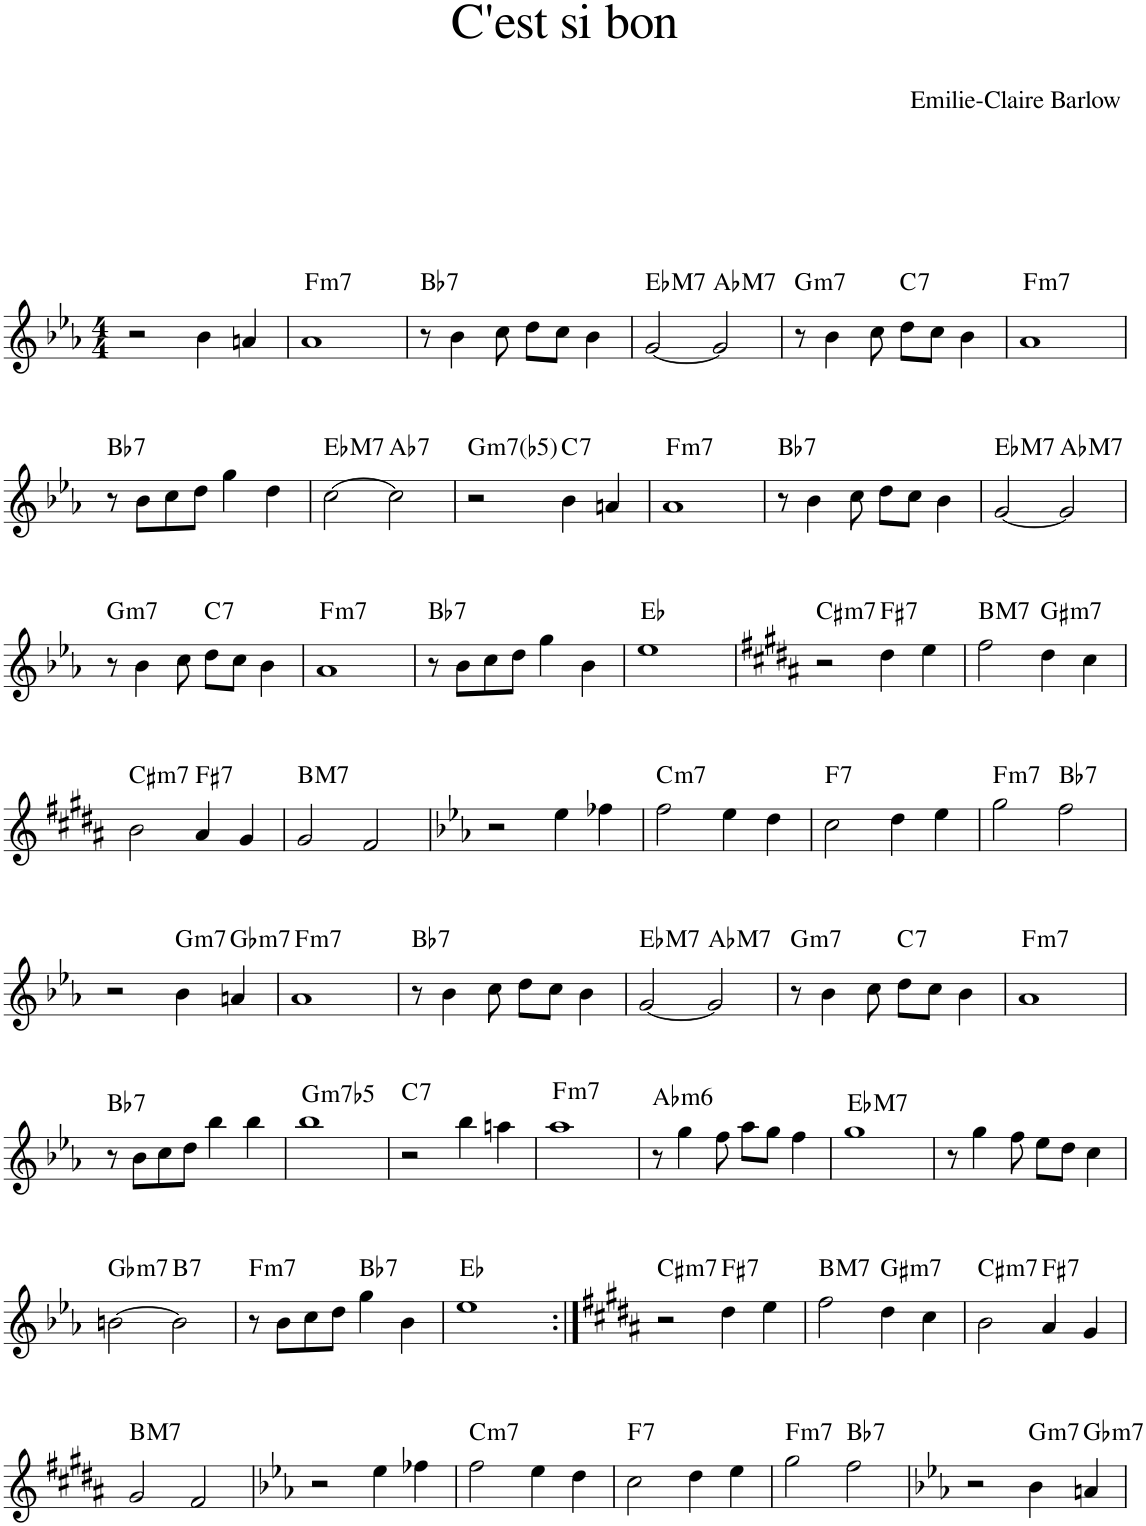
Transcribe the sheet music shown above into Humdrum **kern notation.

**kern	**harte
*part1	*part1
*staff1	*
*I"Piano	*
*I'Pno.	*
*clefG2	*
*k[b-e-a-]	*
*M4/4	*
=1	=1
2r	.
4b-\	.
4an/	.
=2	=2
!	!LO:H:kt=m7
1a-	F:min7
=3	=3
!	!LO:H:kt=7
8r	Bb:7
4b-\	.
8cc\	.
8dd\L	.
8cc\J	.
4b-\	.
=4	=4
!	!LO:H:kt=M7
[2g/	Eb:maj7
!	!LO:H:kt=M7
2g/]	Ab:maj7
=5	=5
!	!LO:H:kt=m7
8r	G:min7
4b-\	.
8cc\	.
!	!LO:H:kt=7
8dd\L	C:7
8cc\J	.
4b-\	.
=6	=6
!	!LO:H:kt=m7
1a-	F:min7
!!LO:LB:g=z
=7	=7
!	!LO:H:kt=7
8r	Bb:7
8b-\L	.
8cc\	.
8dd\J	.
4gg\	.
4dd\	.
=8	=8
!	!LO:H:kt=M7
[2cc\	Eb:maj7
!	!LO:H:kt=7
2cc\]	Ab:7
=9	=9
!	!LO:H:kt=m7(b5)
2r	G:hdim7
!	!LO:H:kt=7
4b-\	C:7
4an/	.
=10	=10
!	!LO:H:kt=m7
1a-	F:min7
=11	=11
!	!LO:H:kt=7
8r	Bb:7
4b-\	.
8cc\	.
8dd\L	.
8cc\J	.
4b-\	.
=12	=12
!	!LO:H:kt=M7
[2g/	Eb:maj7
!	!LO:H:kt=M7
2g/]	Ab:maj7
!!LO:LB:g=z
=13	=13
!	!LO:H:kt=m7
8r	G:min7
4b-\	.
8cc\	.
!	!LO:H:kt=7
8dd\L	C:7
8cc\J	.
4b-\	.
=14	=14
!	!LO:H:kt=m7
1a-	F:min7
=15	=15
!	!LO:H:kt=7
8r	Bb:7
8b-\L	.
8cc\	.
8dd\J	.
4gg\	.
4b-\	.
=16	=16
1ee-	Eb:maj
=17	=17
*k[f#c#g#d#a#]	*
!	!LO:H:kt=m7
2r	C#:min7
!	!LO:H:kt=7
4dd#\	F#:7
4ee\	.
=18	=18
!	!LO:H:kt=M7
2ff#\	B:maj7
!	!LO:H:kt=m7
4dd#\	G#:min7
4cc#\	.
!!LO:LB:g=z
=19	=19
!	!LO:H:kt=m7
2b\	C#:min7
!	!LO:H:kt=7
4a#/	F#:7
4g#/	.
=20	=20
!	!LO:H:kt=M7
2g#/	B:maj7
2f#/	.
=21	=21
*k[b-e-a-]	*
2r	.
4ee-\	.
4ff-X\	.
=22	=22
!	!LO:H:kt=m7
2ff\	C:min7
4ee-\	.
4dd\	.
=23	=23
!	!LO:H:kt=7
2cc\	F:7
4dd\	.
4ee-\	.
=24	=24
!	!LO:H:kt=m7
2gg\	F:min7
!	!LO:H:kt=7
2ff\	Bb:7
!!LO:LB:g=z
=25	=25
2r	.
!	!LO:H:kt=m7
4b-\	G:min7
!	!LO:H:kt=m7
4an/	Gb:min7
=26	=26
!	!LO:H:kt=m7
1a-	F:min7
=27	=27
!	!LO:H:kt=7
8r	Bb:7
4b-\	.
8cc\	.
8dd\L	.
8cc\J	.
4b-\	.
=28	=28
!	!LO:H:kt=M7
[2g/	Eb:maj7
!	!LO:H:kt=M7
2g/]	Ab:maj7
=29	=29
!	!LO:H:kt=m7
8r	G:min7
4b-\	.
8cc\	.
!	!LO:H:kt=7
8dd\L	C:7
8cc\J	.
4b-\	.
=30	=30
!	!LO:H:kt=m7
1a-	F:min7
!!LO:LB:g=z
=31	=31
!	!LO:H:kt=7
8r	Bb:7
8b-\L	.
8cc\	.
8dd\J	.
4bb-\	.
4bb-\	.
=32	=32
!	!LO:H:kt=m7b5
1bb-	G:hdim7
=33	=33
!	!LO:H:kt=7
2r	C:7
4bb-\	.
4aan\	.
=34	=34
!	!LO:H:kt=m7
1aa-	F:min7
=35	=35
!	!LO:H:kt=m6
8r	Ab:min6
4gg\	.
8ff\	.
8aa-\L	.
8gg\J	.
4ff\	.
=36	=36
!	!LO:H:kt=M7
1gg	Eb:maj7
=37	=37
8r	.
4gg\	.
8ff\	.
8ee-\L	.
8dd\J	.
4cc\	.
!!LO:LB:g=z
=38	=38
!	!LO:H:kt=m7
[2bn\	Gb:min7
!	!LO:H:kt=7
2b\]	B:7
=39	=39
!	!LO:H:kt=m7
8r	F:min7
8b-\L	.
8cc\	.
8dd\J	.
!	!LO:H:kt=7
4gg\	Bb:7
4b-\	.
=40	=40
1ee-	Eb:maj
=41:|!	=41:|!
*k[f#c#g#d#a#]	*
!	!LO:H:kt=m7
2r	C#:min7
!	!LO:H:kt=7
4dd#\	F#:7
4ee\	.
=42	=42
!	!LO:H:kt=M7
2ff#\	B:maj7
!	!LO:H:kt=m7
4dd#\	G#:min7
4cc#\	.
=43	=43
!	!LO:H:kt=m7
2b\	C#:min7
!	!LO:H:kt=7
4a#/	F#:7
4g#/	.
!!LO:LB:g=z
=44	=44
!	!LO:H:kt=M7
2g#/	B:maj7
2f#/	.
=45	=45
*k[b-e-a-]	*
2r	.
4ee-\	.
4ff-X\	.
=46	=46
!	!LO:H:kt=m7
2ff\	C:min7
4ee-\	.
4dd\	.
=47	=47
!	!LO:H:kt=7
2cc\	F:7
4dd\	.
4ee-\	.
=48	=48
!	!LO:H:kt=m7
2gg\	F:min7
!	!LO:H:kt=7
2ff\	Bb:7
=49	=49
*k[b-e-a-]	*
2r	.
!	!LO:H:kt=m7
4b-\	G:min7
!	!LO:H:kt=m7
4an/	Gb:min7
=	=
*-	*-
